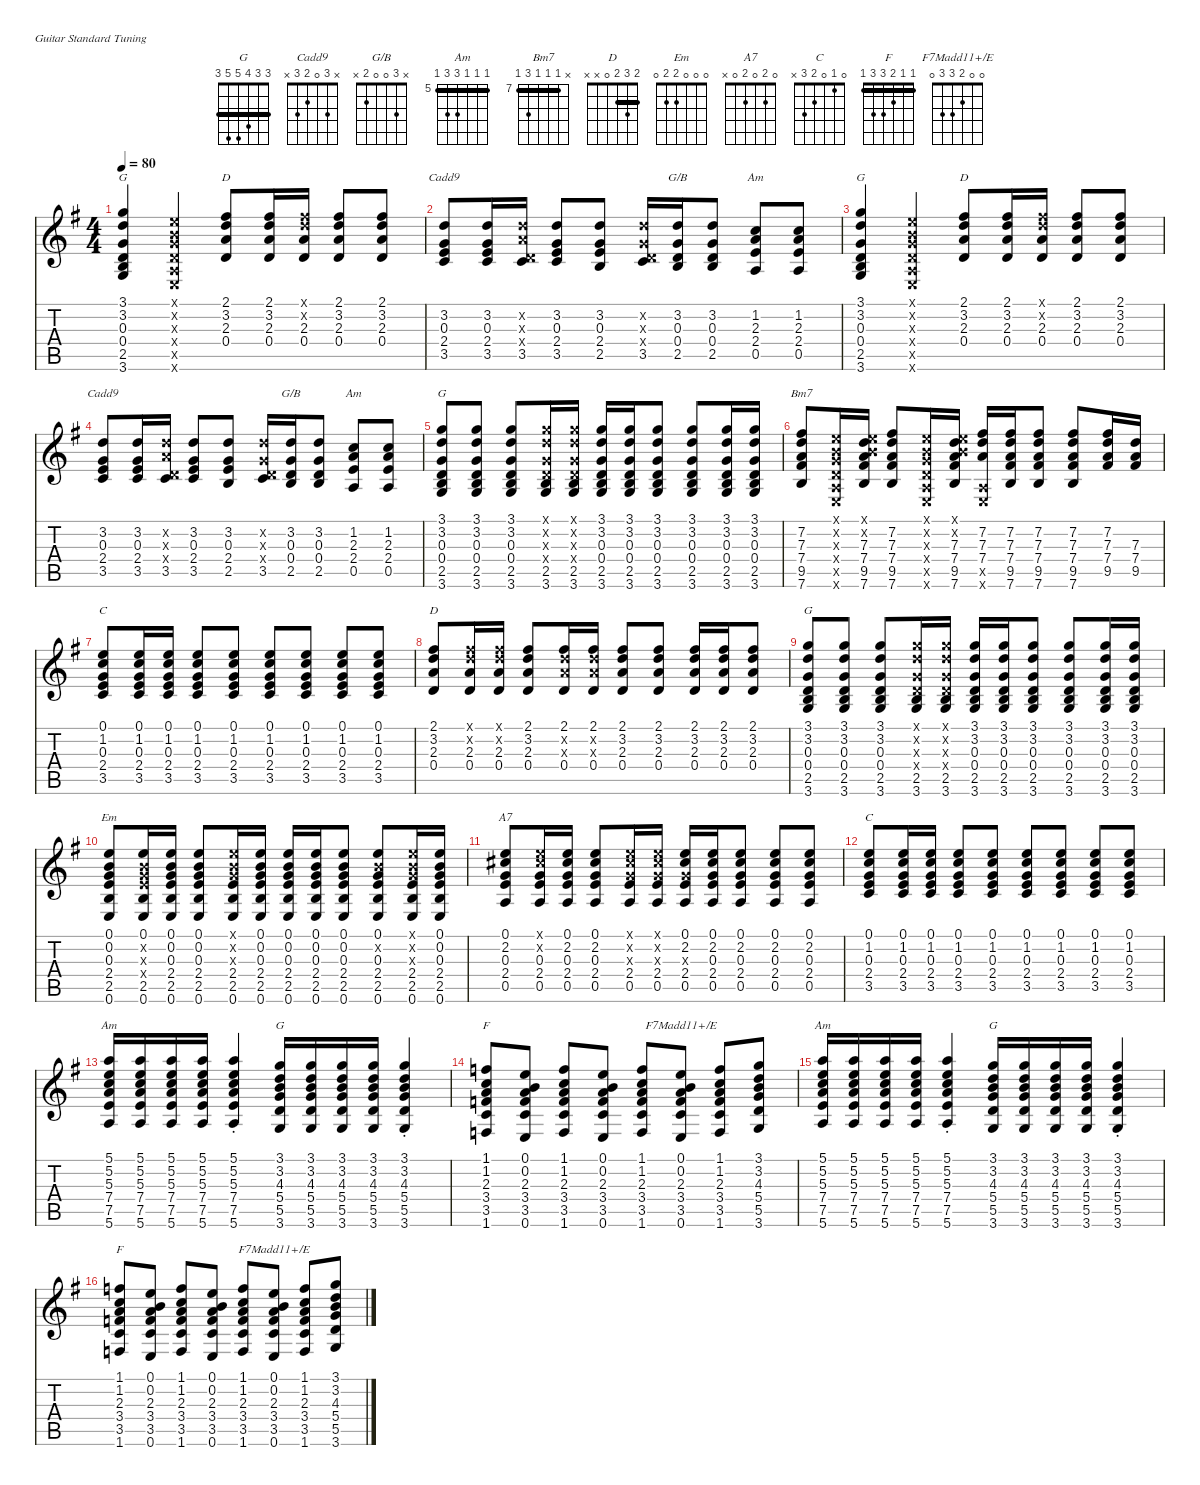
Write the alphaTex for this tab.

\defaultSystemsLayout 4
\hideDynamics
\bracketExtendMode nobrackets
\singleTrackTrackNamePolicy hidden
\multiTrackTrackNamePolicy hidden
\firstSystemTrackNameMode fullname
\firstSystemTrackNameOrientation horizontal
\otherSystemsTrackNameOrientation horizontal
\track ("Track 1" "s.guit.") {mute instrument acousticguitarsteel}
\staff {score tabs}
\tuning (E4 B3 G3 D3 A2 E2)
\chord ("G" 3 3 0 0 2 3)
\chord ("Cadd9" x 3 0 2 3 x)
\chord ("G/B" x 3 0 0 2 x)
\chord ("Am" x 1 2 2 0 x)
\chord ("Bm7" x 7 7 7 9 7) {firstfret 7 barre (7 7 7)}
\chord ("D" 2 3 2 0 x x) {barre 2}
\chord ("Em" 0 0 0 2 2 0)
\chord ("A7" 0 2 0 2 0 x)
\chord ("C" 0 1 0 2 3 x)
\chord ("Am" 5 5 5 7 7 5) {firstfret 5 showfingering false barre (5 5 5)}
\chord ("G" 3 3 4 5 5 3) {barre (3 3)}
\chord ("F" 1 1 2 3 3 1) {barre (1 1)}
\chord ("F7Madd11+/E" 0 0 2 3 3 0)
\ts (4 4)
\tempo 80
\clef g2
\ks g
(3.1{acc forcenatural} 3.2{acc forcenatural} 0.3{acc forcenatural} 0.4{acc forcenatural} 2.5{acc forcenatural} 3.6{acc forcenatural}).4{ch "G" dy f beam Up} (0.1{x acc forcenatural} 0.2{x acc forcenatural} 0.3{x acc forcenatural} 0.4{x acc forcenatural} 0.5{x acc forcenatural} 0.6{x acc forcenatural}).4{beam Up} (2.1{acc #} 3.2{acc forcenatural} 2.3{acc forcenatural} 0.4{acc forcenatural}).8{ch "D" beam Up} (2.1{acc #} 3.2{acc forcenatural} 2.3{acc forcenatural} 0.4{acc forcenatural}).16{dy mp beam Up} (2.1{x acc #} 3.2{x acc forcenatural} 2.3{acc forcenatural} 0.4{acc forcenatural}).16{dy f beam Up} (2.1{acc #} 3.2{acc forcenatural} 2.3{acc forcenatural} 0.4{acc forcenatural}).8{beam Up} (2.1{acc #} 3.2{acc forcenatural} 2.3{acc forcenatural} 0.4{acc forcenatural}).8{dy mp beam Up} |
(3.2{acc forcenatural} 0.3{acc forcenatural} 2.4{acc forcenatural} 3.5{acc forcenatural}).8{ch "Cadd9" dy f beam Up} (3.2{acc forcenatural} 0.3{acc forcenatural} 2.4{acc forcenatural} 3.5{acc forcenatural}).16{dy mp beam Up} (3.2{x acc forcenatural} 2.3{x acc forcenatural} 0.4{x acc forcenatural} 3.5{acc forcenatural}).16{beam Up} (3.2{acc forcenatural} 0.3{acc forcenatural} 2.4{acc forcenatural} 3.5{acc forcenatural}).8{dy f beam Up} (3.2{acc forcenatural} 0.3{acc forcenatural} 2.4{acc forcenatural} 2.5{acc forcenatural}).8{beam Up} (3.2{x acc forcenatural} 0.3{x acc forcenatural} 0.4{x acc forcenatural} 3.5{acc forcenatural}).16{dy mp beam Up} (3.2{acc forcenatural} 0.3{acc forcenatural} 0.4{acc forcenatural} 2.5{acc forcenatural}).16{ch "G/B" beam Up} (3.2{acc forcenatural} 0.3{acc forcenatural} 0.4{acc forcenatural} 2.5{acc forcenatural}).8{dy f beam Up} (1.2{acc forcenatural} 2.3{acc forcenatural} 2.4{acc forcenatural} 0.5{acc forcenatural}).8{ch "Am" beam Up} (1.2{acc forcenatural} 2.3{acc forcenatural} 2.4{acc forcenatural} 0.5{acc forcenatural}).8{beam Up} |
(3.1{acc forcenatural} 3.2{acc forcenatural} 0.3{acc forcenatural} 0.4{acc forcenatural} 2.5{acc forcenatural} 3.6{acc forcenatural}).4{ch "G" beam Up} (0.1{x acc forcenatural} 0.2{x acc forcenatural} 0.3{x acc forcenatural} 0.4{x acc forcenatural} 0.5{x acc forcenatural} 0.6{x acc forcenatural}).4{beam Up} (2.1{acc #} 3.2{acc forcenatural} 2.3{acc forcenatural} 0.4{acc forcenatural}).8{ch "D" beam Up} (2.1{acc #} 3.2{acc forcenatural} 2.3{acc forcenatural} 0.4{acc forcenatural}).16{dy mp beam Up} (2.1{x acc #} 3.2{x acc forcenatural} 2.3{acc forcenatural} 0.4{acc forcenatural}).16{dy f beam Up} (2.1{acc #} 3.2{acc forcenatural} 2.3{acc forcenatural} 0.4{acc forcenatural}).8{beam Up} (2.1{acc #} 3.2{acc forcenatural} 2.3{acc forcenatural} 0.4{acc forcenatural}).8{dy mp beam Up} |
(3.2{acc forcenatural} 0.3{acc forcenatural} 2.4{acc forcenatural} 3.5{acc forcenatural}).8{ch "Cadd9" dy f beam Up} (3.2{acc forcenatural} 0.3{acc forcenatural} 2.4{acc forcenatural} 3.5{acc forcenatural}).16{dy mp beam Up} (3.2{x acc forcenatural} 2.3{x acc forcenatural} 0.4{x acc forcenatural} 3.5{acc forcenatural}).16{beam Up} (3.2{acc forcenatural} 0.3{acc forcenatural} 2.4{acc forcenatural} 3.5{acc forcenatural}).8{dy f beam Up} (3.2{acc forcenatural} 0.3{acc forcenatural} 2.4{acc forcenatural} 2.5{acc forcenatural}).8{beam Up} (3.2{x acc forcenatural} 0.3{x acc forcenatural} 0.4{x acc forcenatural} 3.5{acc forcenatural}).16{dy mp beam Up} (3.2{acc forcenatural} 0.3{acc forcenatural} 0.4{acc forcenatural} 2.5{acc forcenatural}).16{ch "G/B" beam Up} (3.2{acc forcenatural} 0.3{acc forcenatural} 0.4{acc forcenatural} 2.5{acc forcenatural}).8{dy f beam Up} (1.2{acc forcenatural} 2.3{acc forcenatural} 2.4{acc forcenatural} 0.5{acc forcenatural}).8{ch "Am" beam Up} (1.2{acc forcenatural} 2.3{acc forcenatural} 2.4{acc forcenatural} 0.5{acc forcenatural}).8{beam Up} |
(3.1{acc forcenatural} 3.2{acc forcenatural} 0.3{acc forcenatural} 0.4{acc forcenatural} 2.5{acc forcenatural} 3.6{acc forcenatural}).8{ch "G" beam Up} (3.1{acc forcenatural} 3.2{acc forcenatural} 0.3{acc forcenatural} 0.4{acc forcenatural} 2.5{acc forcenatural} 3.6{acc forcenatural}).8{dy mf beam Up} (3.1{acc forcenatural} 3.2{acc forcenatural} 0.3{acc forcenatural} 0.4{acc forcenatural} 2.5{acc forcenatural} 3.6{acc forcenatural}).8{beam Up} (3.1{x acc forcenatural} 3.2{x acc forcenatural} 0.3{x acc forcenatural} 0.4{x acc forcenatural} 2.5{acc forcenatural} 3.6{acc forcenatural}).16{dy mp beam Up} (3.1{x acc forcenatural} 3.2{x acc forcenatural} 0.3{x acc forcenatural} 0.4{x acc forcenatural} 2.5{acc forcenatural} 3.6{acc forcenatural}).16{beam Up} (3.1{acc forcenatural} 3.2{acc forcenatural} 0.3{acc forcenatural} 0.4{acc forcenatural} 2.5{acc forcenatural} 3.6{acc forcenatural}).16{beam Up} (3.1{acc forcenatural} 3.2{acc forcenatural} 0.3{acc forcenatural} 0.4{acc forcenatural} 2.5{acc forcenatural} 3.6{acc forcenatural}).16{beam Up} (3.1{acc forcenatural} 3.2{acc forcenatural} 0.3{acc forcenatural} 0.4{acc forcenatural} 2.5{acc forcenatural} 3.6{acc forcenatural}).8{dy f beam Up} (3.1{acc forcenatural} 3.2{acc forcenatural} 0.3{acc forcenatural} 0.4{acc forcenatural} 2.5{acc forcenatural} 3.6{acc forcenatural}).8{beam Up} (3.1{acc forcenatural} 3.2{acc forcenatural} 0.3{acc forcenatural} 0.4{acc forcenatural} 2.5{acc forcenatural} 3.6{acc forcenatural}).16{dy mp beam Up} (3.1{acc forcenatural} 3.2{acc forcenatural} 0.3{acc forcenatural} 0.4{acc forcenatural} 2.5{acc forcenatural} 3.6{acc forcenatural}).16{beam Up} |
(7.2{acc #} 7.3{acc forcenatural} 7.4{acc forcenatural} 9.5{acc #} 7.6{acc forcenatural}).8{ch "Bm7" dy mf beam Up} (0.1{x acc forcenatural} 0.2{x acc forcenatural} 0.3{x acc forcenatural} 0.4{x acc forcenatural} 0.5{x acc forcenatural} 0.6{x acc forcenatural}).16{dy mp beam Up} (0.1{x acc forcenatural} 0.2{x acc forcenatural} 7.3{acc forcenatural} 7.4{acc forcenatural} 9.5{acc #} 7.6{acc forcenatural}).16{beam Up} (7.2{acc #} 7.3{acc forcenatural} 7.4{acc forcenatural} 9.5{acc #} 7.6{acc forcenatural}).8{dy f beam Up} (0.1{x acc forcenatural} 0.2{x acc forcenatural} 0.3{x acc forcenatural} 0.4{x acc forcenatural} 0.5{x acc forcenatural} 0.6{x acc forcenatural}).16{dy mf beam Up} (0.1{x acc forcenatural} 0.2{x acc forcenatural} 7.3{acc forcenatural} 7.4{acc forcenatural} 9.5{acc #} 7.6{acc forcenatural}).16{beam Up} (7.2{acc #} 7.3{acc forcenatural} 7.4{acc forcenatural} 0.5{x acc forcenatural} 0.6{x acc forcenatural}).16{beam Up} (7.2{acc #} 7.3{acc forcenatural} 7.4{acc forcenatural} 9.5{acc #} 7.6{acc forcenatural}).16{beam Up} (7.2{acc #} 7.3{acc forcenatural} 7.4{acc forcenatural} 9.5{acc #} 7.6{acc forcenatural}).8{dy f beam Up} (7.2{acc #} 7.3{acc forcenatural} 7.4{acc forcenatural} 9.5{acc #} 7.6{acc forcenatural}).8{beam Up} (7.2{acc #} 7.3{acc forcenatural} 7.4{acc forcenatural} 9.5{acc #}).16{dy mf beam Up} (7.3{acc forcenatural} 7.4{acc forcenatural} 9.5{acc #}).16{beam Up} |
(0.1{acc forcenatural} 1.2{acc forcenatural} 0.3{acc forcenatural} 2.4{acc forcenatural} 3.5{acc forcenatural}).8{ch "C" dy f beam Up} (0.1{acc forcenatural} 1.2{acc forcenatural} 0.3{acc forcenatural} 2.4{acc forcenatural} 3.5{acc forcenatural}).16{beam Up} (0.1{acc forcenatural} 1.2{acc forcenatural} 0.3{acc forcenatural} 2.4{acc forcenatural} 3.5{acc forcenatural}).16{beam Up} (0.1{acc forcenatural} 1.2{acc forcenatural} 0.3{acc forcenatural} 2.4{acc forcenatural} 3.5{acc forcenatural}).8{beam Up} (0.1{acc forcenatural} 1.2{acc forcenatural} 0.3{acc forcenatural} 2.4{acc forcenatural} 3.5{acc forcenatural}).8{beam Up} (0.1{acc forcenatural} 1.2{acc forcenatural} 0.3{acc forcenatural} 2.4{acc forcenatural} 3.5{acc forcenatural}).8{beam Up} (0.1{acc forcenatural} 1.2{acc forcenatural} 0.3{acc forcenatural} 2.4{acc forcenatural} 3.5{acc forcenatural}).8{beam Up} (0.1{acc forcenatural} 1.2{acc forcenatural} 0.3{acc forcenatural} 2.4{acc forcenatural} 3.5{acc forcenatural}).8{beam Up} (0.1{acc forcenatural} 1.2{acc forcenatural} 0.3{acc forcenatural} 2.4{acc forcenatural} 3.5{acc forcenatural}).8{beam Up} |
(2.1{acc #} 3.2{acc forcenatural} 2.3{acc forcenatural} 0.4{acc forcenatural}).8{ch "D" beam Up} (2.1{x acc #} 3.2{x acc forcenatural} 2.3{acc forcenatural} 0.4{acc forcenatural}).16{dy mp beam Up} (2.1{x acc #} 3.2{x acc forcenatural} 2.3{acc forcenatural} 0.4{acc forcenatural}).16{beam Up} (2.1{acc #} 3.2{acc forcenatural} 2.3{acc forcenatural} 0.4{acc forcenatural}).8{dy f beam Up} (2.1{acc #} 3.2{x acc forcenatural} 2.3{x acc forcenatural} 0.4{acc forcenatural}).16{dy mp beam Up} (2.1{acc #} 3.2{x acc forcenatural} 2.3{x acc forcenatural} 0.4{acc forcenatural}).16{beam Up} (2.1{acc #} 3.2{acc forcenatural} 2.3{acc forcenatural} 0.4{acc forcenatural}).8{dy f beam Up} (2.1{acc #} 3.2{acc forcenatural} 2.3{acc forcenatural} 0.4{acc forcenatural}).8{beam Up} (2.1{acc #} 3.2{acc forcenatural} 2.3{acc forcenatural} 0.4{acc forcenatural}).16{dy mp beam Up} (2.1{acc #} 3.2{acc forcenatural} 2.3{acc forcenatural} 0.4{acc forcenatural}).16{beam Up} (2.1{acc #} 3.2{acc forcenatural} 2.3{acc forcenatural} 0.4{acc forcenatural}).8{dy f beam Up} |
(3.1{acc forcenatural} 3.2{acc forcenatural} 0.3{acc forcenatural} 0.4{acc forcenatural} 2.5{acc forcenatural} 3.6{acc forcenatural}).8{ch "G" beam Up} (3.1{acc forcenatural} 3.2{acc forcenatural} 0.3{acc forcenatural} 0.4{acc forcenatural} 2.5{acc forcenatural} 3.6{acc forcenatural}).8{dy mf beam Up} (3.1{acc forcenatural} 3.2{acc forcenatural} 0.3{acc forcenatural} 0.4{acc forcenatural} 2.5{acc forcenatural} 3.6{acc forcenatural}).8{beam Up} (3.1{x acc forcenatural} 3.2{x acc forcenatural} 0.3{x acc forcenatural} 0.4{x acc forcenatural} 2.5{acc forcenatural} 3.6{acc forcenatural}).16{dy mp beam Up} (3.1{x acc forcenatural} 3.2{x acc forcenatural} 0.3{x acc forcenatural} 0.4{x acc forcenatural} 2.5{acc forcenatural} 3.6{acc forcenatural}).16{beam Up} (3.1{acc forcenatural} 3.2{acc forcenatural} 0.3{acc forcenatural} 0.4{acc forcenatural} 2.5{acc forcenatural} 3.6{acc forcenatural}).16{beam Up} (3.1{acc forcenatural} 3.2{acc forcenatural} 0.3{acc forcenatural} 0.4{acc forcenatural} 2.5{acc forcenatural} 3.6{acc forcenatural}).16{beam Up} (3.1{acc forcenatural} 3.2{acc forcenatural} 0.3{acc forcenatural} 0.4{acc forcenatural} 2.5{acc forcenatural} 3.6{acc forcenatural}).8{dy f beam Up} (3.1{acc forcenatural} 3.2{acc forcenatural} 0.3{acc forcenatural} 0.4{acc forcenatural} 2.5{acc forcenatural} 3.6{acc forcenatural}).8{beam Up} (3.1{acc forcenatural} 3.2{acc forcenatural} 0.3{acc forcenatural} 0.4{acc forcenatural} 2.5{acc forcenatural} 3.6{acc forcenatural}).16{dy mp beam Up} (3.1{acc forcenatural} 3.2{acc forcenatural} 0.3{acc forcenatural} 0.4{acc forcenatural} 2.5{acc forcenatural} 3.6{acc forcenatural}).16{beam Up} |
(0.1{acc forcenatural} 0.2{acc forcenatural} 0.3{acc forcenatural} 2.4{acc forcenatural} 2.5{acc forcenatural} 0.6{acc forcenatural}).8{ch "Em" dy f beam Up} (0.1{acc forcenatural} 0.2{x acc forcenatural} 0.3{x acc forcenatural} 2.4{x acc forcenatural} 2.5{acc forcenatural} 0.6{acc forcenatural}).16{dy mp beam Up} (0.1{acc forcenatural} 0.2{acc forcenatural} 0.3{acc forcenatural} 2.4{acc forcenatural} 2.5{acc forcenatural} 0.6{acc forcenatural}).16{beam Up} (0.1{acc forcenatural} 0.2{acc forcenatural} 0.3{acc forcenatural} 2.4{acc forcenatural} 2.5{acc forcenatural} 0.6{acc forcenatural}).8{dy f beam Up} (0.1{x acc forcenatural} 0.2{x acc forcenatural} 0.3{x acc forcenatural} 2.4{acc forcenatural} 2.5{acc forcenatural} 0.6{acc forcenatural}).16{dy mp beam Up} (0.1{acc forcenatural} 0.2{acc forcenatural} 0.3{acc forcenatural} 2.4{acc forcenatural} 2.5{acc forcenatural} 0.6{acc forcenatural}).16{beam Up} (0.1{acc forcenatural} 0.2{acc forcenatural} 0.3{acc forcenatural} 2.4{acc forcenatural} 2.5{acc forcenatural} 0.6{acc forcenatural}).16{dy mf beam Up} (0.1{acc forcenatural} 0.2{acc forcenatural} 0.3{acc forcenatural} 2.4{acc forcenatural} 2.5{acc forcenatural} 0.6{acc forcenatural}).16{beam Up} (0.1{acc forcenatural} 0.2{acc forcenatural} 0.3{acc forcenatural} 2.4{acc forcenatural} 2.5{acc forcenatural} 0.6{acc forcenatural}).8{dy f beam Up} (0.1{acc forcenatural} 0.2{x acc forcenatural} 0.3{acc forcenatural} 2.4{acc forcenatural} 2.5{acc forcenatural} 0.6{acc forcenatural}).8{beam Up} (0.1{x acc forcenatural} 0.2{x acc forcenatural} 0.3{x acc forcenatural} 2.4{acc forcenatural} 2.5{acc forcenatural} 0.6{acc forcenatural}).16{dy mf beam Up} (0.1{acc forcenatural} 0.2{acc forcenatural} 0.3{acc forcenatural} 2.4{acc forcenatural} 2.5{acc forcenatural} 0.6{acc forcenatural}).16{beam Up} |
(0.1{acc forcenatural} 2.2{acc #} 0.3{acc forcenatural} 2.4{acc forcenatural} 0.5{acc forcenatural}).8{ch "A7" dy f beam Up} (0.1{x acc forcenatural} 2.2{x acc #} 0.3{acc forcenatural} 2.4{acc forcenatural} 0.5{acc forcenatural}).16{dy mp beam Up} (0.1{acc forcenatural} 2.2{acc #} 0.3{acc forcenatural} 2.4{acc forcenatural} 0.5{acc forcenatural}).16{beam Up} (0.1{acc forcenatural} 2.2{acc #} 0.3{acc forcenatural} 2.4{acc forcenatural} 0.5{acc forcenatural}).8{dy f beam Up} (0.1{x acc forcenatural} 2.2{x acc #} 0.3{x acc forcenatural} 2.4{acc forcenatural} 0.5{acc forcenatural}).16{dy mp beam Up} (0.1{x acc forcenatural} 2.2{x acc #} 0.3{x acc forcenatural} 2.4{acc forcenatural} 0.5{acc forcenatural}).16{beam Up} (0.1{acc forcenatural} 2.2{acc #} 0.3{x acc forcenatural} 2.4{acc forcenatural} 0.5{acc forcenatural}).16{dy mf beam Up} (0.1{acc forcenatural} 2.2{acc #} 0.3{acc forcenatural} 2.4{acc forcenatural} 0.5{acc forcenatural}).16{beam Up} (0.1{acc forcenatural} 2.2{acc #} 0.3{acc forcenatural} 2.4{acc forcenatural} 0.5{acc forcenatural}).8{dy f beam Up} (0.1{acc forcenatural} 2.2{acc #} 0.3{acc forcenatural} 2.4{acc forcenatural} 0.5{acc forcenatural}).8{beam Up} (0.1{acc forcenatural} 2.2{acc #} 0.3{acc forcenatural} 2.4{acc forcenatural} 0.5{acc forcenatural}).8{beam Up} |
(0.1{acc forcenatural} 1.2{acc forcenatural} 0.3{acc forcenatural} 2.4{acc forcenatural} 3.5{acc forcenatural}).8{ch "C" beam Up} (0.1{acc forcenatural} 1.2{acc forcenatural} 0.3{acc forcenatural} 2.4{acc forcenatural} 3.5{acc forcenatural}).16{beam Up} (0.1{acc forcenatural} 1.2{acc forcenatural} 0.3{acc forcenatural} 2.4{acc forcenatural} 3.5{acc forcenatural}).16{beam Up} (0.1{acc forcenatural} 1.2{acc forcenatural} 0.3{acc forcenatural} 2.4{acc forcenatural} 3.5{acc forcenatural}).8{beam Up} (0.1{acc forcenatural} 1.2{acc forcenatural} 0.3{acc forcenatural} 2.4{acc forcenatural} 3.5{acc forcenatural}).8{beam Up} (0.1{acc forcenatural} 1.2{acc forcenatural} 0.3{acc forcenatural} 2.4{acc forcenatural} 3.5{acc forcenatural}).8{beam Up} (0.1{acc forcenatural} 1.2{acc forcenatural} 0.3{acc forcenatural} 2.4{acc forcenatural} 3.5{acc forcenatural}).8{beam Up} (0.1{acc forcenatural} 1.2{acc forcenatural} 0.3{acc forcenatural} 2.4{acc forcenatural} 3.5{acc forcenatural}).8{beam Up} (0.1{acc forcenatural} 1.2{acc forcenatural} 0.3{acc forcenatural} 2.4{acc forcenatural} 3.5{acc forcenatural}).8{beam Up} |
(5.1{acc forcenatural} 5.2{acc forcenatural} 5.3{acc forcenatural} 7.4{acc forcenatural} 7.5{acc forcenatural} 5.6{acc forcenatural}).16{ch "Am" dy mp beam Up} (5.1{acc forcenatural} 5.2{acc forcenatural} 5.3{acc forcenatural} 7.4{acc forcenatural} 7.5{acc forcenatural} 5.6{acc forcenatural}).16{beam Up} (5.1{acc forcenatural} 5.2{acc forcenatural} 5.3{acc forcenatural} 7.4{acc forcenatural} 7.5{acc forcenatural} 5.6{acc forcenatural}).16{beam Up} (5.1{acc forcenatural} 5.2{acc forcenatural} 5.3{acc forcenatural} 7.4{acc forcenatural} 7.5{acc forcenatural} 5.6{acc forcenatural}).16{beam Up} (5.1{st acc forcenatural} 5.2{st acc forcenatural} 5.3{st acc forcenatural} 7.4{st acc forcenatural} 7.5{st acc forcenatural} 5.6{st acc forcenatural}).4{beam Up} (3.1{acc forcenatural} 3.2{acc forcenatural} 4.3{acc forcenatural} 5.4{acc forcenatural} 5.5{acc forcenatural} 3.6{acc forcenatural}).16{ch "G" beam Up} (3.1{acc forcenatural} 3.2{acc forcenatural} 4.3{acc forcenatural} 5.4{acc forcenatural} 5.5{acc forcenatural} 3.6{acc forcenatural}).16{beam Up} (3.1{acc forcenatural} 3.2{acc forcenatural} 4.3{acc forcenatural} 5.4{acc forcenatural} 5.5{acc forcenatural} 3.6{acc forcenatural}).16{beam Up} (3.1{acc forcenatural} 3.2{acc forcenatural} 4.3{acc forcenatural} 5.4{acc forcenatural} 5.5{acc forcenatural} 3.6{acc forcenatural}).16{beam Up} (3.1{st acc forcenatural} 3.2{st acc forcenatural} 4.3{st acc forcenatural} 5.4{st acc forcenatural} 5.5{st acc forcenatural} 3.6{st acc forcenatural}).4{beam Up} |
(1.1{acc forcenatural} 1.2{acc forcenatural} 2.3{acc forcenatural} 3.4{acc forcenatural} 3.5{acc forcenatural} 1.6{acc forcenatural}).8{ch "F" beam Up} (0.1{acc forcenatural} 0.2{acc forcenatural} 2.3{acc forcenatural} 3.4{acc forcenatural} 3.5{acc forcenatural} 0.6{acc forcenatural}).8{beam Up} (1.1{acc forcenatural} 1.2{acc forcenatural} 2.3{acc forcenatural} 3.4{acc forcenatural} 3.5{acc forcenatural} 1.6{acc forcenatural}).8{beam Up} (0.1{acc forcenatural} 0.2{acc forcenatural} 2.3{acc forcenatural} 3.4{acc forcenatural} 3.5{acc forcenatural} 0.6{acc forcenatural}).8{beam Up} (1.1{acc forcenatural} 1.2{acc forcenatural} 2.3{acc forcenatural} 3.4{acc forcenatural} 3.5{acc forcenatural} 1.6{acc forcenatural}).8{beam Up} (0.1{acc forcenatural} 0.2{acc forcenatural} 2.3{acc forcenatural} 3.4{acc forcenatural} 3.5{acc forcenatural} 0.6{acc forcenatural}).8{ch "F7Madd11+/E" beam Up} (1.1{acc forcenatural} 1.2{acc forcenatural} 2.3{acc forcenatural} 3.4{acc forcenatural} 3.5{acc forcenatural} 1.6{acc forcenatural}).8{beam Up} (3.1{acc forcenatural} 3.2{acc forcenatural} 4.3{acc forcenatural} 5.4{acc forcenatural} 5.5{acc forcenatural} 3.6{acc forcenatural}).8{beam Up} |
(5.1{acc forcenatural} 5.2{acc forcenatural} 5.3{acc forcenatural} 7.4{acc forcenatural} 7.5{acc forcenatural} 5.6{acc forcenatural}).16{ch "Am" beam Up} (5.1{acc forcenatural} 5.2{acc forcenatural} 5.3{acc forcenatural} 7.4{acc forcenatural} 7.5{acc forcenatural} 5.6{acc forcenatural}).16{beam Up} (5.1{acc forcenatural} 5.2{acc forcenatural} 5.3{acc forcenatural} 7.4{acc forcenatural} 7.5{acc forcenatural} 5.6{acc forcenatural}).16{beam Up} (5.1{acc forcenatural} 5.2{acc forcenatural} 5.3{acc forcenatural} 7.4{acc forcenatural} 7.5{acc forcenatural} 5.6{acc forcenatural}).16{beam Up} (5.1{st acc forcenatural} 5.2{st acc forcenatural} 5.3{st acc forcenatural} 7.4{st acc forcenatural} 7.5{st acc forcenatural} 5.6{st acc forcenatural}).4{beam Up} (3.1{acc forcenatural} 3.2{acc forcenatural} 4.3{acc forcenatural} 5.4{acc forcenatural} 5.5{acc forcenatural} 3.6{acc forcenatural}).16{ch "G" beam Up} (3.1{acc forcenatural} 3.2{acc forcenatural} 4.3{acc forcenatural} 5.4{acc forcenatural} 5.5{acc forcenatural} 3.6{acc forcenatural}).16{beam Up} (3.1{acc forcenatural} 3.2{acc forcenatural} 4.3{acc forcenatural} 5.4{acc forcenatural} 5.5{acc forcenatural} 3.6{acc forcenatural}).16{beam Up} (3.1{acc forcenatural} 3.2{acc forcenatural} 4.3{acc forcenatural} 5.4{acc forcenatural} 5.5{acc forcenatural} 3.6{acc forcenatural}).16{beam Up} (3.1{st acc forcenatural} 3.2{st acc forcenatural} 4.3{st acc forcenatural} 5.4{st acc forcenatural} 5.5{st acc forcenatural} 3.6{st acc forcenatural}).4{beam Up} |
(1.1{acc forcenatural} 1.2{acc forcenatural} 2.3{acc forcenatural} 3.4{acc forcenatural} 3.5{acc forcenatural} 1.6{acc forcenatural}).8{ch "F" beam Up} (0.1{acc forcenatural} 0.2{acc forcenatural} 2.3{acc forcenatural} 3.4{acc forcenatural} 3.5{acc forcenatural} 0.6{acc forcenatural}).8{beam Up} (1.1{acc forcenatural} 1.2{acc forcenatural} 2.3{acc forcenatural} 3.4{acc forcenatural} 3.5{acc forcenatural} 1.6{acc forcenatural}).8{beam Up} (0.1{acc forcenatural} 0.2{acc forcenatural} 2.3{acc forcenatural} 3.4{acc forcenatural} 3.5{acc forcenatural} 0.6{acc forcenatural}).8{beam Up} (1.1{acc forcenatural} 1.2{acc forcenatural} 2.3{acc forcenatural} 3.4{acc forcenatural} 3.5{acc forcenatural} 1.6{acc forcenatural}).8{beam Up} (0.1{acc forcenatural} 0.2{acc forcenatural} 2.3{acc forcenatural} 3.4{acc forcenatural} 3.5{acc forcenatural} 0.6{acc forcenatural}).8{ch "F7Madd11+/E" beam Up} (1.1{acc forcenatural} 1.2{acc forcenatural} 2.3{acc forcenatural} 3.4{acc forcenatural} 3.5{acc forcenatural} 1.6{acc forcenatural}).8{beam Up} (3.1{acc forcenatural} 3.2{acc forcenatural} 4.3{acc forcenatural} 5.4{acc forcenatural} 5.5{acc forcenatural} 3.6{acc forcenatural}).8{beam Up}
